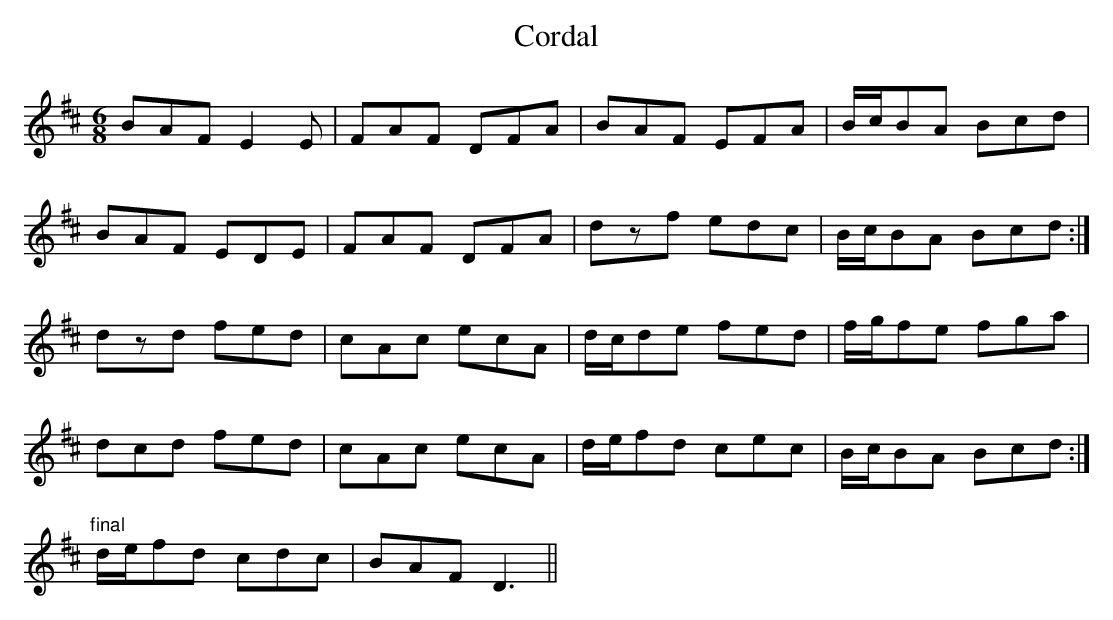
X:1
T: Cordal
L: 1/8
M: 6/8
K: D
BAF E2E|FAF DFA|BAF EFA|B/c/BA Bcd|
BAF EDE|FAF DFA|dzf edc|B/c/BA Bcd :|
dzd fed|cAc ecA|d/c/de fed|f/g/fe fga|
dcd fed|cAc ecA|d/e/fd cec|B/c/BA Bcd :|
"final" d/e/fd cdc|BAF D3||
